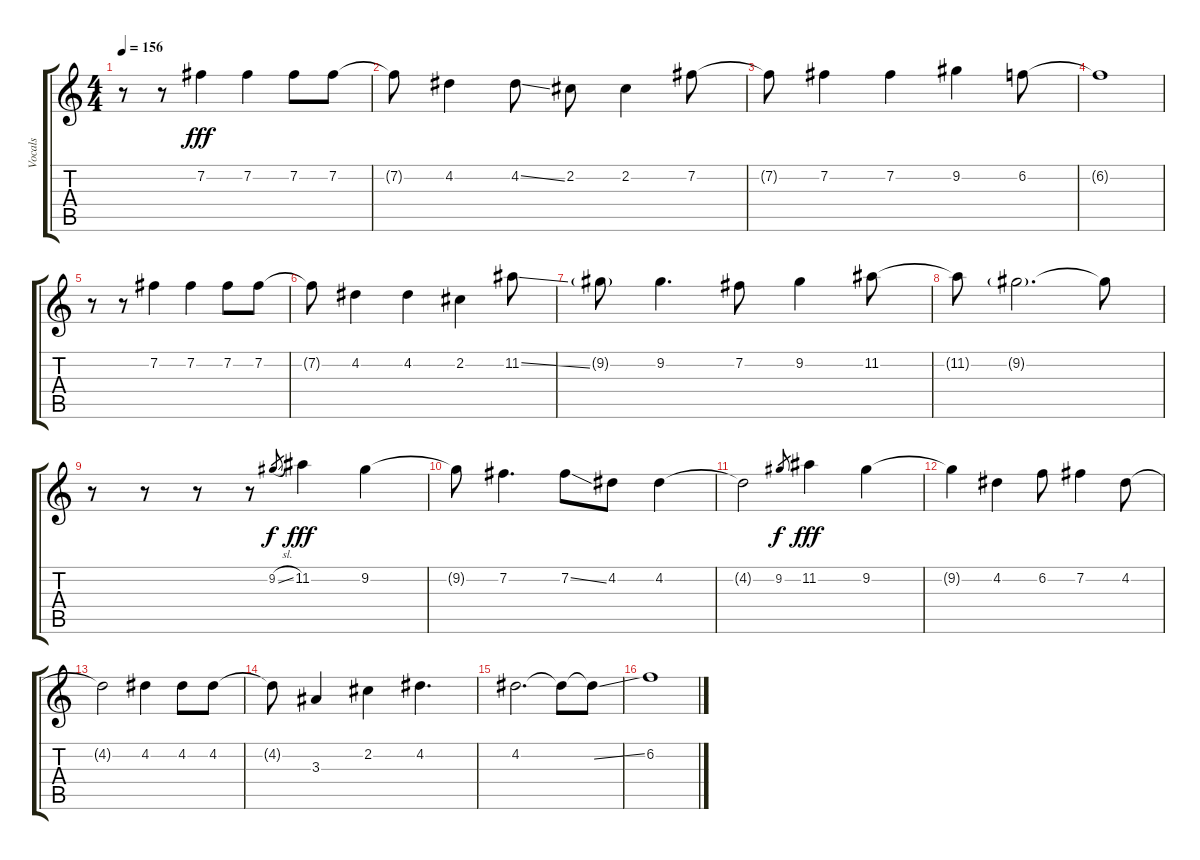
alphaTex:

\track ("Vocals" "Vocals") {instrument acousticguitarsteel}
\staff {score tabs}
\tuning (E4 B3 G3 D3 A2 E2) {hide}
\ts (4 4)
\tempo 156
\clef g2
\ks c
r.8{dy fff} r.8 7.2.4 7.2.4 7.2.8 7.2.8 |
7.2{t}.8 4.2.4 4.2{ss}.8 2.2.8 2.2.4 7.2.8 |
7.2{t}.8 7.2.4 7.2.4 9.2.4 6.2.8 |
6.2{t}.1 |
r.8 r.8 7.2.4 7.2.4 7.2.8 7.2.8 |
7.2{t}.8 4.2.4 4.2.4 2.2.4 11.2{ss}.8 |
9.2{g}.8 9.2.4{d} 7.2.8 9.2.4 11.2.8 |
11.2{t}.8 9.2{g}.2{d} 9.2{t}.8 |
r.8 r.8 r.8 r.8 9.2{sl}.8{gr dy f} 11.2.4{dy fff} 9.2.4 |
9.2{t}.8 7.2.4{d} 7.2{ss}.8 4.2.8 4.2.4 |
4.2{t}.2 9.2.8{gr dy f} 11.2.4{dy fff} 9.2.4 |
9.2{t}.4 4.2.4 6.2.8 7.2.4 4.2.8 |
4.2{t}.2 4.2.4 4.2.8 4.2.8 |
4.2{t}.8 3.3.4 2.2.4 4.2.4{d} |
4.2.2{d} 4.2{t}.8 4.2{ss t}.8 |
6.2.1
